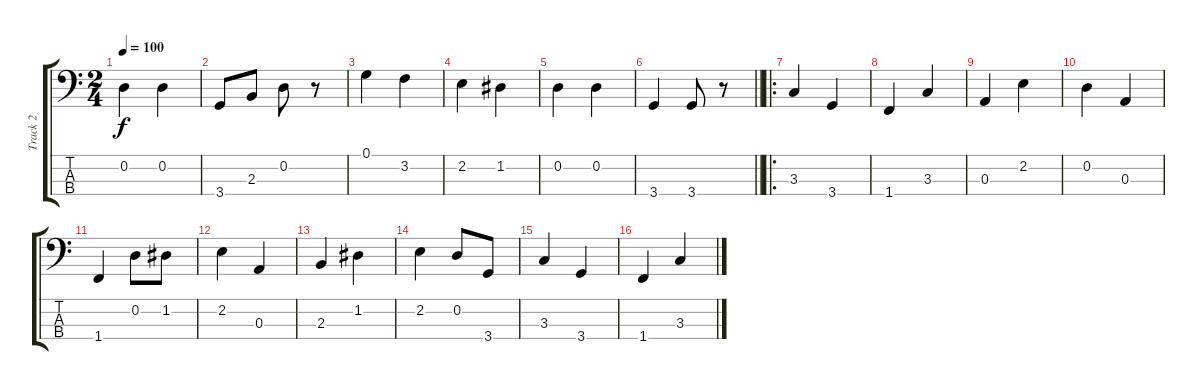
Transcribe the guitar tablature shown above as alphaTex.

\track ("Track 2" "Track 2") {instrument electricbassfinger}
\staff {score tabs}
\tuning (G2 D2 A1 E1) {hide}
\ts (2 4)
\tempo 100
\clef f4
\ks c
0.2.4{dy f} 0.2.4 |
3.4.8 2.3.8 0.2.8 r.8 |
0.1.4 3.2.4 |
2.2.4 1.2.4 |
0.2.4 0.2.4 |
\barLineRight lightlight
3.4.4 3.4.8 r.8 |
\ro
3.3.4 3.4.4 |
1.4.4 3.3.4 |
0.3.4 2.2.4 |
0.2.4 0.3.4 |
1.4.4 0.2.8 1.2.8 |
2.2.4 0.3.4 |
2.3.4 1.2.4 |
2.2.4 0.2.8 3.4.8 |
3.3.4 3.4.4 |
1.4.4 3.3.4
